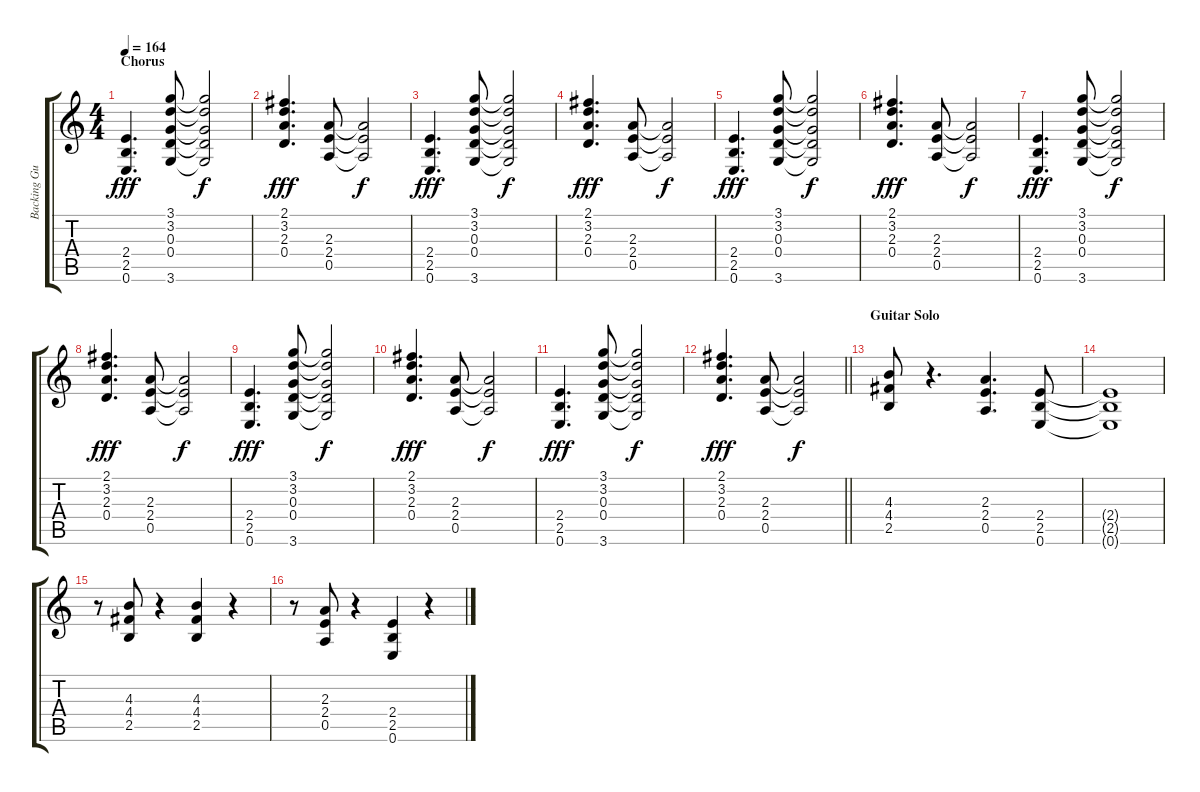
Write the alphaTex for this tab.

\track ("Backing Guitar " "Backing Gu") {instrument distortionguitar}
\staff {score tabs}
\tuning (E4 B3 G3 D3 A2 E2) {hide}
\ts (4 4)
\section ("" "Chorus")
\tempo 164
\clef g2
\ks c
(2.4 2.5 0.6).4{d dy fff} (3.1 3.2 0.3 0.4 3.6).8 (3.1{t} 3.2{t} 0.3{t} 0.4{t} 3.6{t}).2{dy f} |
(2.1 3.2 2.3 0.4).4{d dy fff} (2.3 2.4 0.5).8 (2.3{t} 2.4{t} 0.5{t}).2{dy f} |
(2.4 2.5 0.6).4{d dy fff} (3.1 3.2 0.3 0.4 3.6).8 (3.1{t} 3.2{t} 0.3{t} 0.4{t} 3.6{t}).2{dy f} |
(2.1 3.2 2.3 0.4).4{d dy fff} (2.3 2.4 0.5).8 (2.3{t} 2.4{t} 0.5{t}).2{dy f} |
(2.4 2.5 0.6).4{d dy fff} (3.1 3.2 0.3 0.4 3.6).8 (3.1{t} 3.2{t} 0.3{t} 0.4{t} 3.6{t}).2{dy f} |
(2.1 3.2 2.3 0.4).4{d dy fff} (2.3 2.4 0.5).8 (2.3{t} 2.4{t} 0.5{t}).2{dy f} |
(2.4 2.5 0.6).4{d dy fff} (3.1 3.2 0.3 0.4 3.6).8 (3.1{t} 3.2{t} 0.3{t} 0.4{t} 3.6{t}).2{dy f} |
(2.1 3.2 2.3 0.4).4{d dy fff} (2.3 2.4 0.5).8 (2.3{t} 2.4{t} 0.5{t}).2{dy f} |
(2.4 2.5 0.6).4{d dy fff} (3.1 3.2 0.3 0.4 3.6).8 (3.1{t} 3.2{t} 0.3{t} 0.4{t} 3.6{t}).2{dy f} |
(2.1 3.2 2.3 0.4).4{d dy fff} (2.3 2.4 0.5).8 (2.3{t} 2.4{t} 0.5{t}).2{dy f} |
(2.4 2.5 0.6).4{d dy fff} (3.1 3.2 0.3 0.4 3.6).8 (3.1{t} 3.2{t} 0.3{t} 0.4{t} 3.6{t}).2{dy f} |
\barLineRight lightlight
(2.1 3.2 2.3 0.4).4{d dy fff} (2.3 2.4 0.5).8 (2.3{t} 2.4{t} 0.5{t}).2{dy f} |
\section ("" "Guitar Solo")
(4.3 4.4 2.5).8 r.4{d} (2.3 2.4 0.5).4{d} (2.4 2.5 0.6).8 |
(2.4{t} 2.5{t} 0.6{t}).1 |
r.8 (4.3 4.4 2.5).8 r.4 (4.3 4.4 2.5).4 r.4 |
r.8 (2.3 2.4 0.5).8 r.4 (2.4 2.5 0.6).4 r.4
